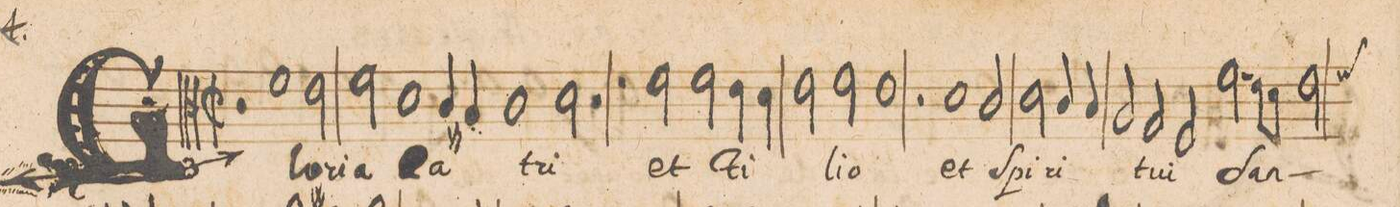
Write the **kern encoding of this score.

**kern	**text
*I"[CANTVS.]	*
*clefC3	*
*k[]	*
*met(C|)	*
*M2/1	*
2r	.
1f	Glo-
2e\	-ri-
=53-	=53-
2f\	-a
1d	Pa-
4c#X/	.
4B/	.
=54-	=54-
1c#X	.
2d\	-tri
2r	.
=55-	=55-
2r	.
2f\	et
2f\	Fi-
4e\	.
4d\	.
=56-	=56-
2e\	.
2f\	-li-
1e	-o
=57-	=57-
2r	.
1d	et
2cny/	Spi-
=58-	=58-
2d\	-ri-
4c/	.
4B/	.
2A/	.
2G/	-tu-
=59-	=59-
2F/	-i
2.f\	San-
8e\L	.
8d\J	.
*custos:f	*
2e\	.
=60-	=60-
*lig	*
*-	*-
